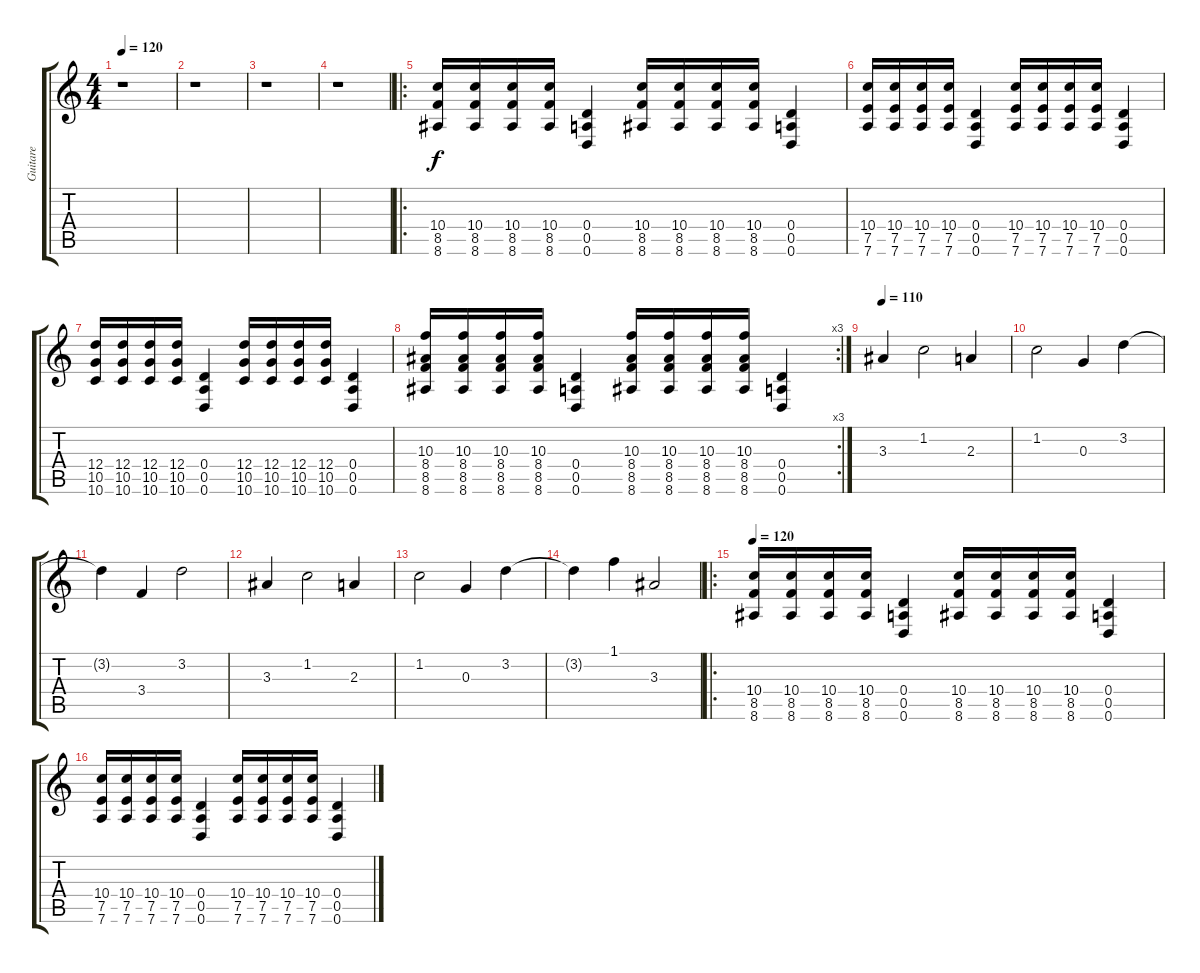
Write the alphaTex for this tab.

\track ("Guitare" "Guitare") {instrument distortionguitar}
\staff {score tabs}
\tuning (E4 B3 G3 D3 A2 D2) {hide}
\ts (4 4)
\tempo 120
\clef g2
\ks c
r.1{dy f instrument distortionguitar} |
r.1 |
r.1 |
r.1 |
\ro
(10.4 8.5 8.6).16 (10.4 8.5 8.6).16 (10.4 8.5 8.6).16 (10.4 8.5 8.6).16 (0.4 0.5 0.6).4 (10.4 8.5 8.6).16 (10.4 8.5 8.6).16 (10.4 8.5 8.6).16 (10.4 8.5 8.6).16 (0.4 0.5 0.6).4 |
(10.4 7.5 7.6).16 (10.4 7.5 7.6).16 (10.4 7.5 7.6).16 (10.4 7.5 7.6).16 (0.4 0.5 0.6).4 (10.4 7.5 7.6).16 (10.4 7.5 7.6).16 (10.4 7.5 7.6).16 (10.4 7.5 7.6).16 (0.4 0.5 0.6).4 |
(12.4 10.5 10.6).16 (12.4 10.5 10.6).16 (12.4 10.5 10.6).16 (12.4 10.5 10.6).16 (0.4 0.5 0.6).4 (12.4 10.5 10.6).16 (12.4 10.5 10.6).16 (12.4 10.5 10.6).16 (12.4 10.5 10.6).16 (0.4 0.5 0.6).4 |
\rc 3
(10.3 8.4 8.5 8.6).16 (10.3 8.4 8.5 8.6).16 (10.3 8.4 8.5 8.6).16 (10.3 8.4 8.5 8.6).16 (0.4 0.5 0.6).4 (10.3 8.4 8.5 8.6).16 (10.3 8.4 8.5 8.6).16 (10.3 8.4 8.5 8.6).16 (10.3 8.4 8.5 8.6).16 (0.4 0.5 0.6).4 |
\tempo 110
3.3.4{instrument electricguitarclean} 1.2.2 2.3.4 |
1.2.2 0.3.4 3.2.4 |
3.2{t}.4 3.4.4 3.2.2 |
3.3.4 1.2.2 2.3.4 |
1.2.2 0.3.4 3.2.4 |
3.2{t}.4 1.1.4 3.3.2 |
\ro
\tempo 120
(10.4 8.5 8.6).16{instrument distortionguitar} (10.4 8.5 8.6).16 (10.4 8.5 8.6).16 (10.4 8.5 8.6).16 (0.4 0.5 0.6).4 (10.4 8.5 8.6).16 (10.4 8.5 8.6).16 (10.4 8.5 8.6).16 (10.4 8.5 8.6).16 (0.4 0.5 0.6).4 |
(10.4 7.5 7.6).16 (10.4 7.5 7.6).16 (10.4 7.5 7.6).16 (10.4 7.5 7.6).16 (0.4 0.5 0.6).4 (10.4 7.5 7.6).16 (10.4 7.5 7.6).16 (10.4 7.5 7.6).16 (10.4 7.5 7.6).16 (0.4 0.5 0.6).4
